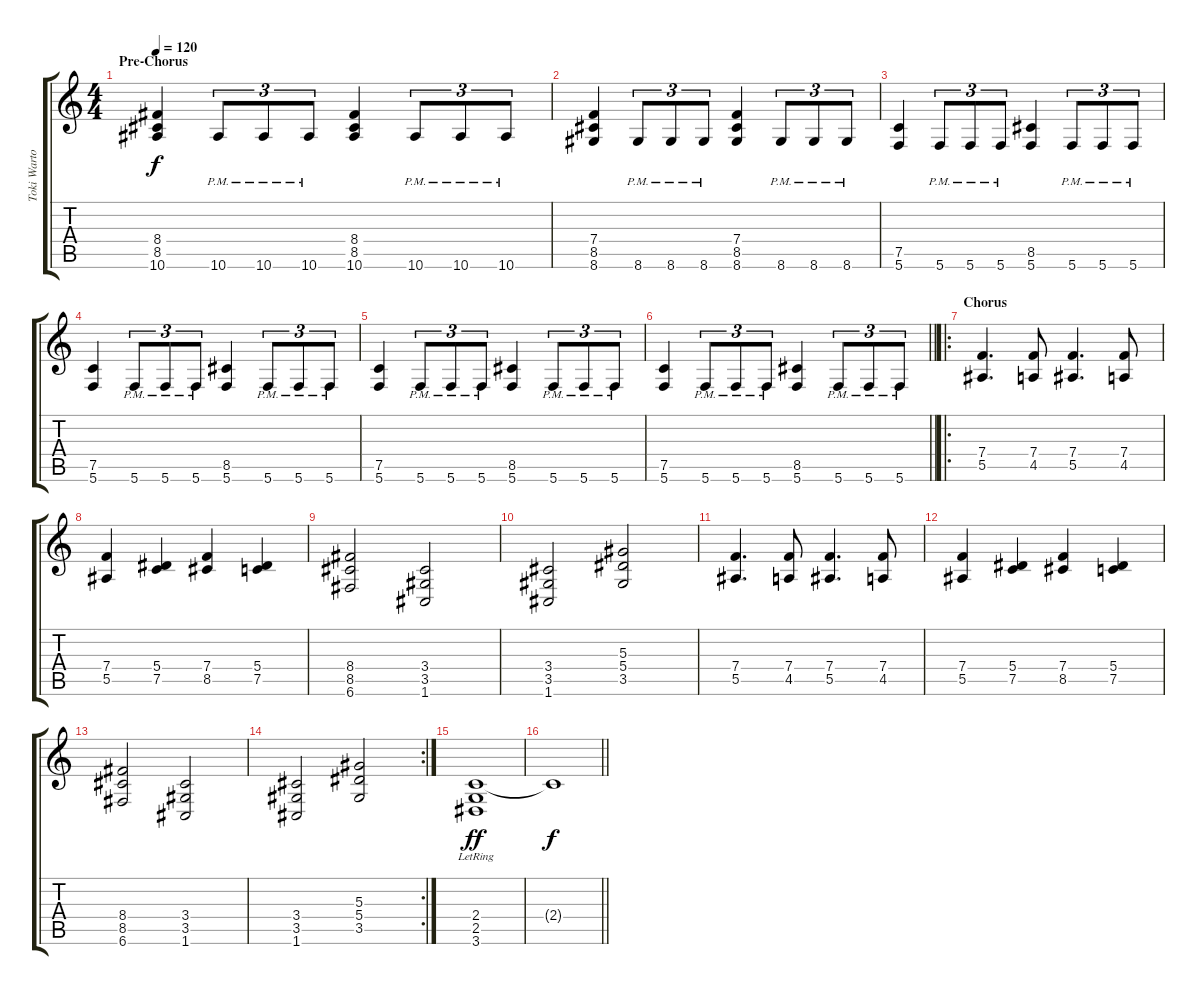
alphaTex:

\track ("Toki Wartooth" "Toki Warto") {instrument distortionguitar}
\staff {score tabs}
\tuning (C4 G3 Eb3 Bb2 F2 C2) {hide}
\ts (4 4)
\section ("" "Pre-Chorus")
\tempo 120
\clef g2
\ks c
(8.4 8.5 10.6).4{dy f} 10.6{pm}.8{tu (3 2)} 10.6{pm}.8{tu (3 2)} 10.6{pm}.8{tu (3 2)} (8.4 8.5 10.6).4 10.6{pm}.8{tu (3 2)} 10.6{pm}.8{tu (3 2)} 10.6{pm}.8{tu (3 2)} |
(7.4 8.5 8.6).4 8.6{pm}.8{tu (3 2)} 8.6{pm}.8{tu (3 2)} 8.6{pm}.8{tu (3 2)} (7.4 8.5 8.6).4 8.6{pm}.8{tu (3 2)} 8.6{pm}.8{tu (3 2)} 8.6{pm}.8{tu (3 2)} |
(7.5 5.6).4 5.6{pm}.8{tu (3 2)} 5.6{pm}.8{tu (3 2)} 5.6{pm}.8{tu (3 2)} (8.5 5.6).4 5.6{pm}.8{tu (3 2)} 5.6{pm}.8{tu (3 2)} 5.6{pm}.8{tu (3 2)} |
(7.5 5.6).4 5.6{pm}.8{tu (3 2)} 5.6{pm}.8{tu (3 2)} 5.6{pm}.8{tu (3 2)} (8.5 5.6).4 5.6{pm}.8{tu (3 2)} 5.6{pm}.8{tu (3 2)} 5.6{pm}.8{tu (3 2)} |
(7.5 5.6).4 5.6{pm}.8{tu (3 2)} 5.6{pm}.8{tu (3 2)} 5.6{pm}.8{tu (3 2)} (8.5 5.6).4 5.6{pm}.8{tu (3 2)} 5.6{pm}.8{tu (3 2)} 5.6{pm}.8{tu (3 2)} |
\barLineRight lightlight
(7.5 5.6).4 5.6{pm}.8{tu (3 2)} 5.6{pm}.8{tu (3 2)} 5.6{pm}.8{tu (3 2)} (8.5 5.6).4 5.6{pm}.8{tu (3 2)} 5.6{pm}.8{tu (3 2)} 5.6{pm}.8{tu (3 2)} |
\ro
\section ("" "Chorus")
(7.4 5.5).4{d} (7.4 4.5).8 (7.4 5.5).4{d} (7.4 4.5).8 |
(7.4 5.5).4 (5.4 7.5).4 (7.4 8.5).4 (5.4 7.5).4 |
(8.4 8.5 6.6).2 (3.4 3.5 1.6).2 |
(3.4 3.5 1.6).2 (5.3 5.4 3.5).2 |
(7.4 5.5).4{d} (7.4 4.5).8 (7.4 5.5).4{d} (7.4 4.5).8 |
(7.4 5.5).4 (5.4 7.5).4 (7.4 8.5).4 (5.4 7.5).4 |
(8.4 8.5 6.6).2 (3.4 3.5 1.6).2 |
\rc 2
(3.4 3.5 1.6).2 (5.3 5.4 3.5).2 |
(2.4{lr} 2.5 3.6).1{dy ff} |
\barLineRight lightlight
2.4{t}.1{dy f}
